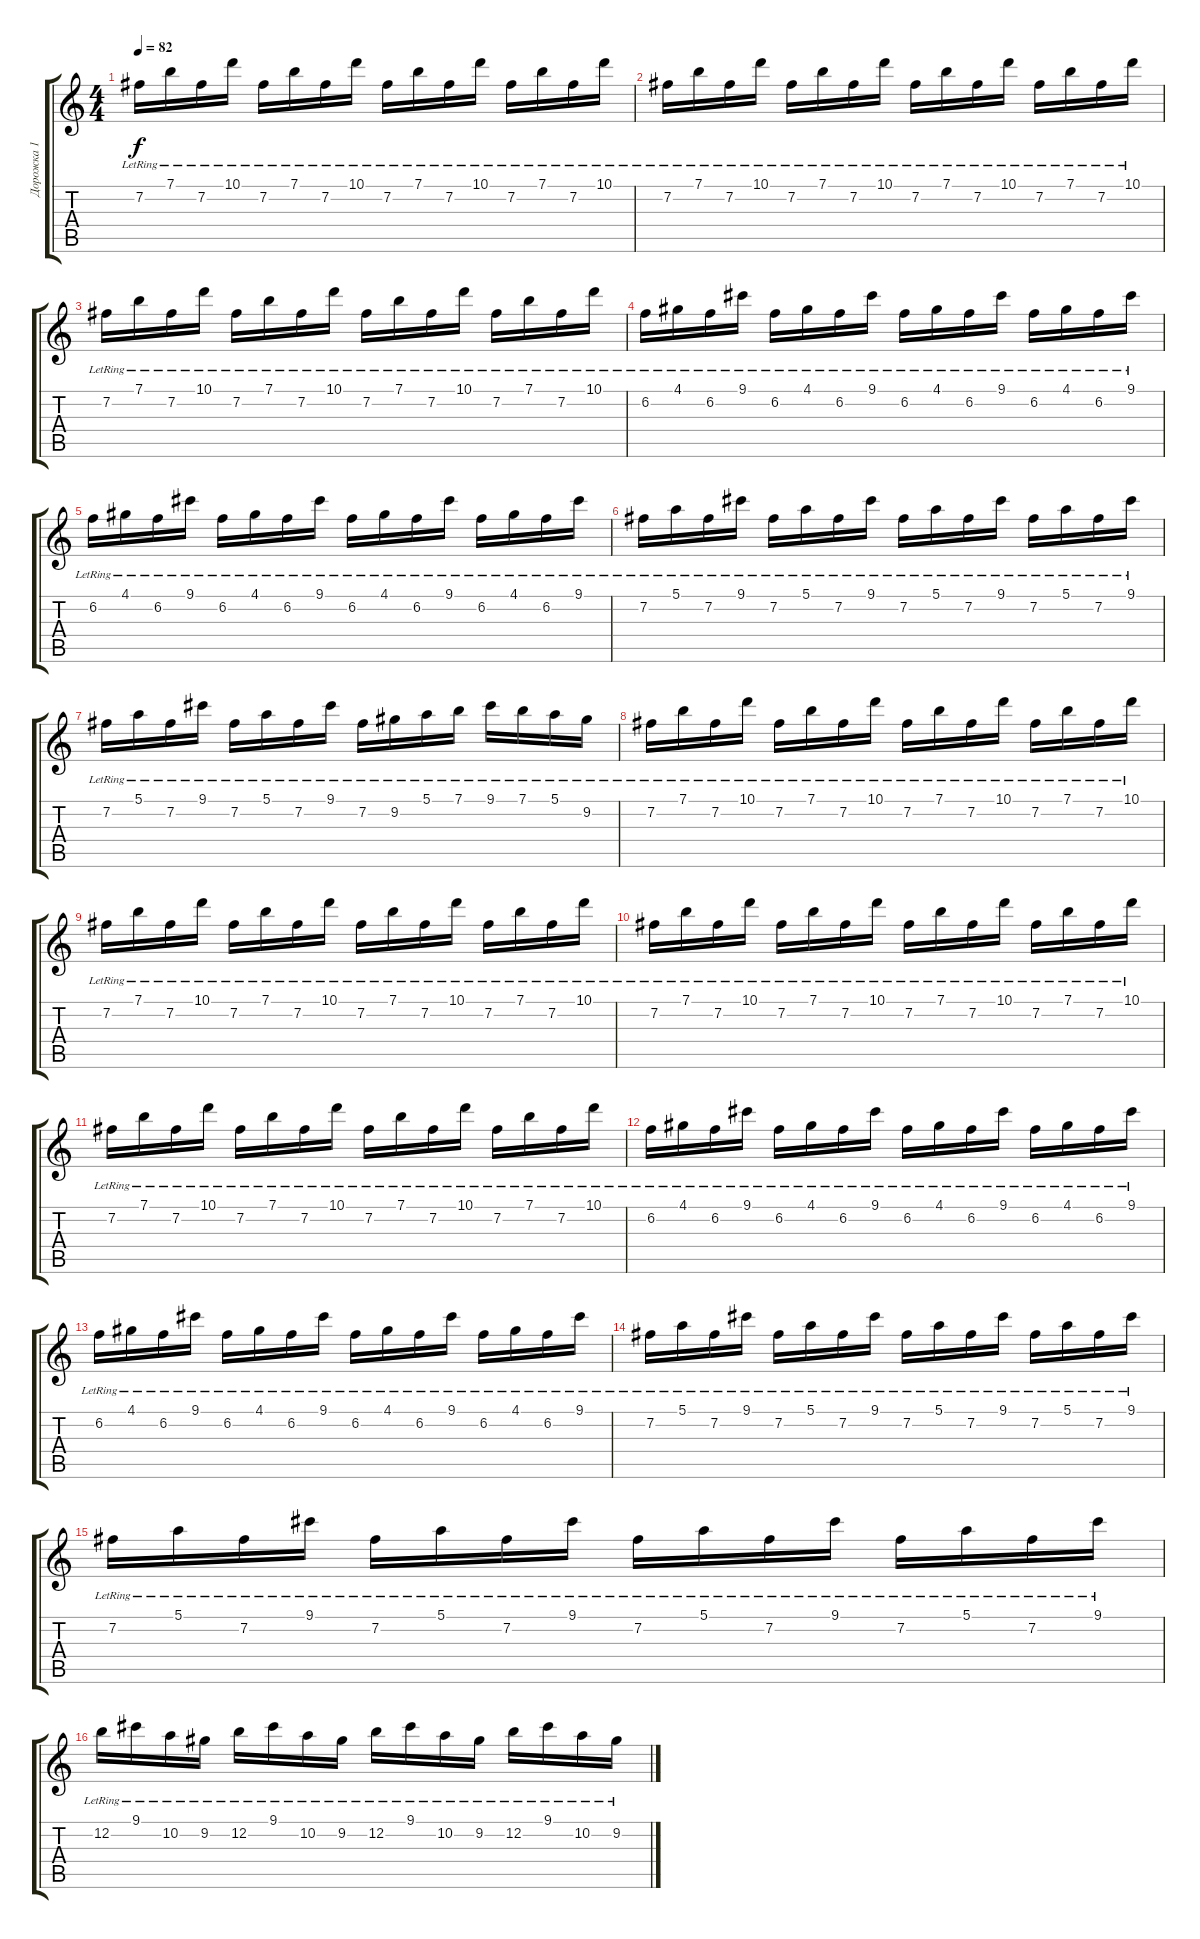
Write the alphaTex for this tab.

\track ("Дорожка 1" "Дорожка 1") {instrument electricguitarmuted}
\staff {score tabs}
\tuning (E4 B3 G3 D3 A2 E2) {hide}
\ts (4 4)
\tempo 82
\clef g2
\ks c
7.2{lr}.16{dy f} 7.1{lr}.16 7.2{lr}.16 10.1{lr}.16 7.2{lr}.16 7.1{lr}.16 7.2{lr}.16 10.1{lr}.16 7.2{lr}.16 7.1{lr}.16 7.2{lr}.16 10.1{lr}.16 7.2{lr}.16 7.1{lr}.16 7.2{lr}.16 10.1{lr}.16 |
7.2{lr}.16 7.1{lr}.16 7.2{lr}.16 10.1{lr}.16 7.2{lr}.16 7.1{lr}.16 7.2{lr}.16 10.1{lr}.16 7.2{lr}.16 7.1{lr}.16 7.2{lr}.16 10.1{lr}.16 7.2{lr}.16 7.1{lr}.16 7.2{lr}.16 10.1{lr}.16 |
7.2{lr}.16 7.1{lr}.16 7.2{lr}.16 10.1{lr}.16 7.2{lr}.16 7.1{lr}.16 7.2{lr}.16 10.1{lr}.16 7.2{lr}.16 7.1{lr}.16 7.2{lr}.16 10.1{lr}.16 7.2{lr}.16 7.1{lr}.16 7.2{lr}.16 10.1{lr}.16 |
6.2{lr}.16 4.1{lr}.16 6.2{lr}.16 9.1{lr}.16 6.2{lr}.16 4.1{lr}.16 6.2{lr}.16 9.1{lr}.16 6.2{lr}.16 4.1{lr}.16 6.2{lr}.16 9.1{lr}.16 6.2{lr}.16 4.1{lr}.16 6.2{lr}.16 9.1{lr}.16 |
6.2{lr}.16 4.1{lr}.16 6.2{lr}.16 9.1{lr}.16 6.2{lr}.16 4.1{lr}.16 6.2{lr}.16 9.1{lr}.16 6.2{lr}.16 4.1{lr}.16 6.2{lr}.16 9.1{lr}.16 6.2{lr}.16 4.1{lr}.16 6.2{lr}.16 9.1{lr}.16 |
7.2{lr}.16 5.1{lr}.16 7.2{lr}.16 9.1{lr}.16 7.2{lr}.16 5.1{lr}.16 7.2{lr}.16 9.1{lr}.16 7.2{lr}.16 5.1{lr}.16 7.2{lr}.16 9.1{lr}.16 7.2{lr}.16 5.1{lr}.16 7.2{lr}.16 9.1{lr}.16 |
7.2{lr}.16 5.1{lr}.16 7.2{lr}.16 9.1{lr}.16 7.2{lr}.16 5.1{lr}.16 7.2{lr}.16 9.1{lr}.16 7.2{lr}.16 9.2{lr}.16 5.1{lr}.16 7.1{lr}.16 9.1{lr}.16 7.1{lr}.16 5.1{lr}.16 9.2{lr}.16 |
7.2{lr}.16 7.1{lr}.16 7.2{lr}.16 10.1{lr}.16 7.2{lr}.16 7.1{lr}.16 7.2{lr}.16 10.1{lr}.16 7.2{lr}.16 7.1{lr}.16 7.2{lr}.16 10.1{lr}.16 7.2{lr}.16 7.1{lr}.16 7.2{lr}.16 10.1{lr}.16 |
7.2{lr}.16 7.1{lr}.16 7.2{lr}.16 10.1{lr}.16 7.2{lr}.16 7.1{lr}.16 7.2{lr}.16 10.1{lr}.16 7.2{lr}.16 7.1{lr}.16 7.2{lr}.16 10.1{lr}.16 7.2{lr}.16 7.1{lr}.16 7.2{lr}.16 10.1{lr}.16 |
7.2{lr}.16 7.1{lr}.16 7.2{lr}.16 10.1{lr}.16 7.2{lr}.16 7.1{lr}.16 7.2{lr}.16 10.1{lr}.16 7.2{lr}.16 7.1{lr}.16 7.2{lr}.16 10.1{lr}.16 7.2{lr}.16 7.1{lr}.16 7.2{lr}.16 10.1{lr}.16 |
7.2{lr}.16 7.1{lr}.16 7.2{lr}.16 10.1{lr}.16 7.2{lr}.16 7.1{lr}.16 7.2{lr}.16 10.1{lr}.16 7.2{lr}.16 7.1{lr}.16 7.2{lr}.16 10.1{lr}.16 7.2{lr}.16 7.1{lr}.16 7.2{lr}.16 10.1{lr}.16 |
6.2{lr}.16 4.1{lr}.16 6.2{lr}.16 9.1{lr}.16 6.2{lr}.16 4.1{lr}.16 6.2{lr}.16 9.1{lr}.16 6.2{lr}.16 4.1{lr}.16 6.2{lr}.16 9.1{lr}.16 6.2{lr}.16 4.1{lr}.16 6.2{lr}.16 9.1{lr}.16 |
6.2{lr}.16 4.1{lr}.16 6.2{lr}.16 9.1{lr}.16 6.2{lr}.16 4.1{lr}.16 6.2{lr}.16 9.1{lr}.16 6.2{lr}.16 4.1{lr}.16 6.2{lr}.16 9.1{lr}.16 6.2{lr}.16 4.1{lr}.16 6.2{lr}.16 9.1{lr}.16 |
7.2{lr}.16 5.1{lr}.16 7.2{lr}.16 9.1{lr}.16 7.2{lr}.16 5.1{lr}.16 7.2{lr}.16 9.1{lr}.16 7.2{lr}.16 5.1{lr}.16 7.2{lr}.16 9.1{lr}.16 7.2{lr}.16 5.1{lr}.16 7.2{lr}.16 9.1{lr}.16 |
7.2{lr}.16 5.1{lr}.16 7.2{lr}.16 9.1{lr}.16 7.2{lr}.16 5.1{lr}.16 7.2{lr}.16 9.1{lr}.16 7.2{lr}.16 5.1{lr}.16 7.2{lr}.16 9.1{lr}.16 7.2{lr}.16 5.1{lr}.16 7.2{lr}.16 9.1{lr}.16 |
12.2{lr}.16 9.1{lr}.16 10.2{lr}.16 9.2{lr}.16 12.2{lr}.16 9.1{lr}.16 10.2{lr}.16 9.2{lr}.16 12.2{lr}.16 9.1{lr}.16 10.2{lr}.16 9.2{lr}.16 12.2{lr}.16 9.1{lr}.16 10.2{lr}.16 9.2{lr}.16
